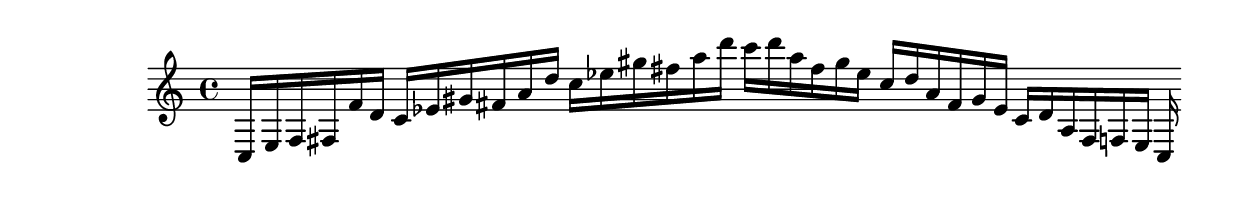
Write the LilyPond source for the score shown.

% z vector: tensor([[ 0.5195,  0.7596, -0.1509, -2.4049, -0.8339, -1.2404, -1.6157,  0.6191, 0.1919,  0.8238, -0.5616, -3.3509]])
\new PianoStaff <<
\cadenzaOn
\new Staff = "right" {
\clef treble
    c16 [ e f fis f' d' ]
    c' [ ees' gis' fis' a' d'' ]
    c'' [ ees'' gis'' fis'' a'' d''' ]
    c''' [ d''' a'' fis'' gis'' ees'' ]
    c'' [ d'' a' fis' gis' ees' ]
    c' [ d' a fis f e ]
    c
}
>>
